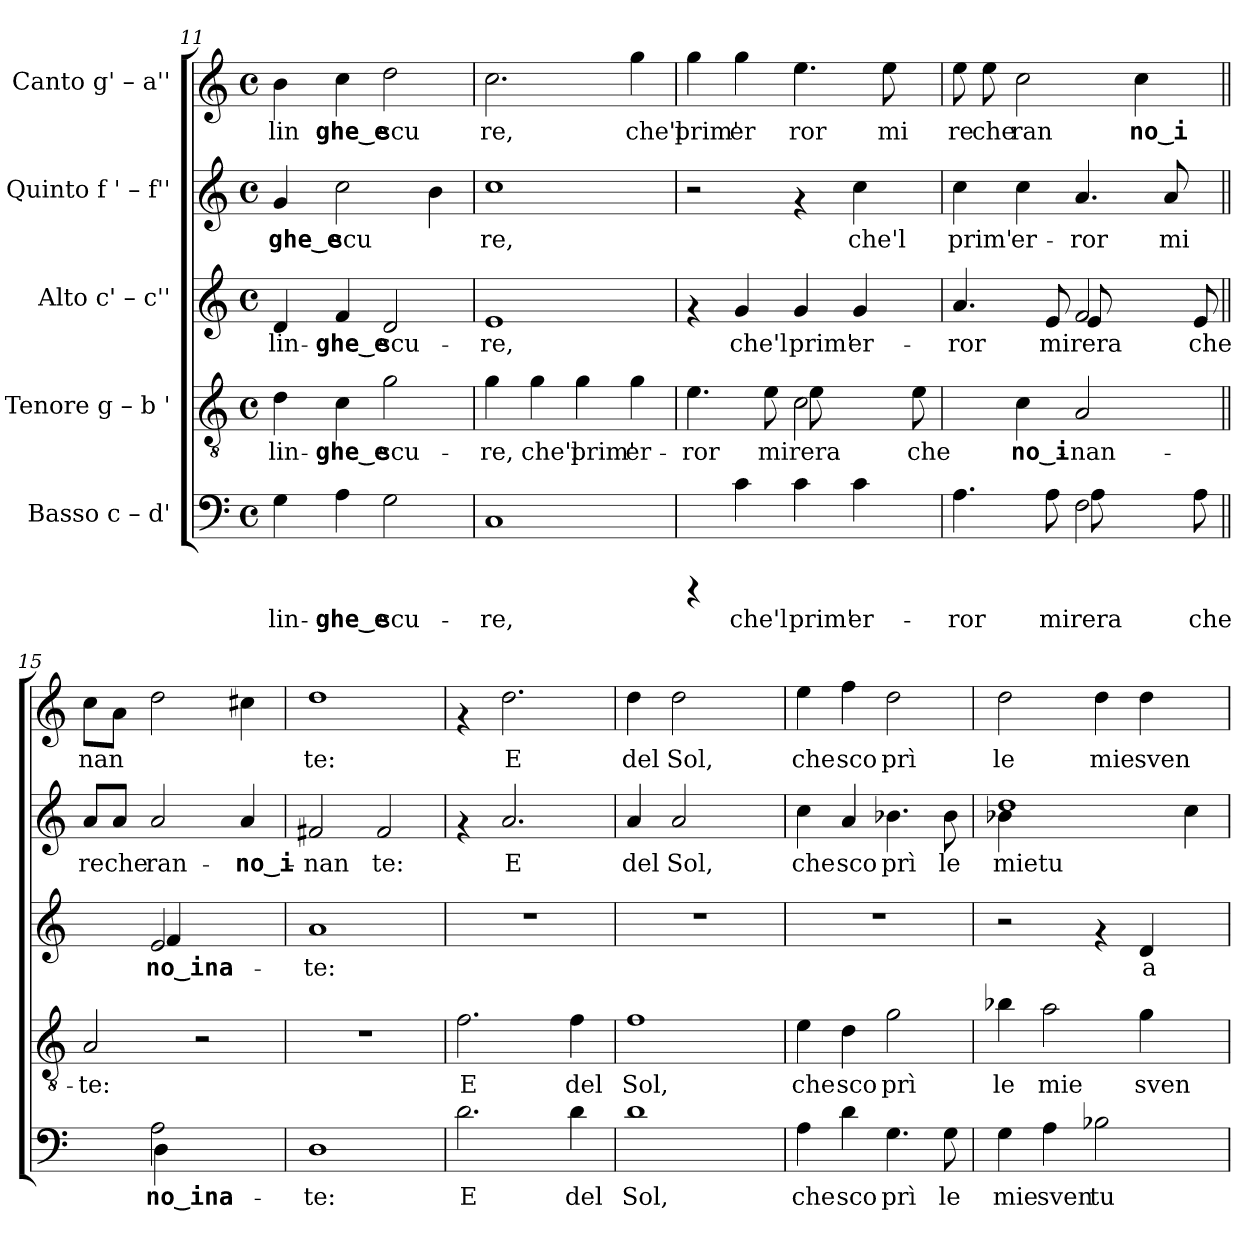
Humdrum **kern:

**kern	**text	**kern	**text	**kern	**text	**kern	**text	**kern	**text
*part5	*part5	*part4	*part4	*part3	*part3	*part2	*part2	*part1	*part1
*staff5	*staff5	*staff4	*staff4	*staff3	*staff3	*staff2	*staff2	*staff1	*staff1
*I"Basso  c – d'	*	*I"Tenore  g – b '	*	*I"Alto  c' – c''	*	*I"Quinto  f ' – f''	*	*I"Canto  g' – a''	*
!!LO:PB:g=z
*clefF4	*	*clefGv2	*	*clefG2	*	*clefG2	*	*clefG2	*
*k[]	*	*k[]	*	*k[]	*	*k[]	*	*k[]	*
*C:	*	*C:	*	*C:	*	*C:	*	*C:	*
*M4/4	*	*M4/4	*	*M4/4	*	*M4/4	*	*M4/4	*
*met(c)	*	*met(c)	*	*met(c)	*	*met(c)	*	*met(c)	*
=11	=11	=11	=11	=11	=11	=11	=11	=11	=11
!	!LO:LY:b:rj	!	!LO:LY:b:rj	!	!LO:LY:b:rj	!	!LO:LY:b:rj	!	!LO:LY:b:rj
4G\	lin-	4d\	lin-	4d/	lin-	4g/	ghe‿e	4b\	lin
!	!LO:LY:b:rj	!	!LO:LY:b:rj	!	!LO:LY:b:rj	!	!LO:LY:b:rj	!	!LO:LY:b:rj
4A\	-ghe‿e	4c\	-ghe‿e	4f/	-ghe‿e	2cc\	scu-	4cc\	ghe‿e
!	!LO:LY:b:rj	!	!LO:LY:b:rj	!	!LO:LY:b:rj	!	!	!	!LO:LY:b:rj
2G\	scu-	2g\	scu-	2d/	scu-	.	.	2dd\	scu
!	!	!	!	!	!	!	!LO:LY:b:rj	!	!
.	.	.	.	.	.	4b\	--	.	.
=12	=12	=12	=12	=12	=12	=12	=12	=12	=12
!	!LO:LY:b:rj	!	!LO:LY:b:rj	!	!LO:LY:b:rj	!	!LO:LY:b:rj	!	!LO:LY:b:rj
1C	-re,	4g\	-re,	1e	-re,	1cc	-re,	2.cc\	re,
!	!	!	!LO:LY:b:rj	!	!	!	!	!	!
.	.	4g\	che'l	.	.	.	.	.	.
!	!	!	!LO:LY:b:rj	!	!	!	!	!	!
.	.	4g\	prim'	.	.	.	.	.	.
!	!	!	!LO:LY:b:rj	!	!	!	!	!	!LO:LY:b:rj
.	.	4g\	er-	.	.	.	.	4gg\	che'l
=13	=13	=13	=13	=13	=13	=13	=13	=13	=13
!	!	!	!LO:LY:b:rj	!	!	!	!	!	!LO:LY:b:rj
*	*	*^	*	*	*	*	*	*	*
4rCCC	.	4.e\	2ryy	-ror	4rf	.	2r	.	4gg\	prim'
!	!LO:LY:b:rj	!	!	!	!	!LO:LY:b:rj	!	!	!	!LO:LY:b:rj
4c\	che'l	.	.	.	4g/	che'l	.	.	4gg\	er
!	!	!	!	!LO:LY:b:rj	!	!	!	!	!	!
.	.	8e\	.	mi	.	.	.	.	.	.
!	!LO:LY:b:rj	!	!	!LO:LY:b:rj	!	!LO:LY:b:rj	!	!	!	!LO:LY:b:rj
4c\	prim'	2c\	8e\	rera	4g/	prim'	4rf	.	4.ee\	ror
.	.	.	2ryy	.	.	.	.	.	.	.
!	!LO:LY:b:rj	!	!	!	!	!LO:LY:b:rj	!	!LO:LY:b:rj	!	!
4c\	er-	.	.	.	4g/	er-	4cc\	che'l	.	.
!	!	!	!	!	!	!	!	!	!	!LO:LY:b:rj
.	.	.	.	.	.	.	.	.	8ee\	mi
!	!	!	!	!LO:LY:b:rj	!	!	!	!	!	!
8ryy	.	8e\	.	che	8ryy	.	8ryy	.	8ryy	.
*	*	*v	*v	*	*	*	*	*	*	*
=14	=14	=14	=14	=14	=14	=14	=14	=14	=14
!	!LO:LY:b:rj	!	!	!	!LO:LY:b:rj	!	!LO:LY:b:rj	!	!LO:LY:b:rj
*^	*	*	*	*^	*	*	*	*	*
4.A\	2ryy	-ror	4ryy	.	4.a/	2ryy	-ror	4cc\	prim'	8ee\	re
!	!	!	!	!	!	!	!	!	!	!	!LO:LY:b:rj
.	.	.	.	.	.	.	.	.	.	8ee\	che
!	!	!	!	!LO:LY:b:rj	!	!	!	!	!LO:LY:b:rj	!	!LO:LY:b:rj
.	.	.	4c\	no‿i-	.	.	.	4cc\	er-	2cc\	ran
!	!	!LO:LY:b:rj	!	!	!	!	!LO:LY:b:rj	!	!	!	!
8A\	.	mi	.	.	8e/	.	mi	.	.	.	.
!	!	!LO:LY:b:rj	!	!LO:LY:b:rj	!	!	!LO:LY:b:rj	!	!LO:LY:b:rj	!	!
2F\	8A\	rera	2A/	-nan-	2f/	8e/	rera	4.a/	-ror	.	.
.	2ryy	.	.	.	.	2ryy	.	.	.	.	.
!	!	!	!	!	!	!	!	!	!	!	!LO:LY:b:rj
.	.	.	.	.	.	.	.	.	.	4cc\	no‿i
!	!	!	!	!	!	!	!	!	!LO:LY:b:rj	!	!
.	.	.	.	.	.	.	.	8a/	mi	.	.
!	!	!LO:LY:b:rj	!	!	!	!	!LO:LY:b:rj	!	!	!	!
8A\	.	che	8ryy	.	8e/	.	che	8ryy	.	8ryy	.
=15||	=15||	=15||	=15||	=15||	=15||	=15||	=15||	=15||	=15||	=15||	=15||
!	!	!	!	!LO:LY:b:rj	!	!	!	!	!LO:LY:b:rj	!	!LO:LY:b:rj
4ryy	4ryy	.	2A/	-te:	4ryy	4ryy	.	8a/L	re	8cc\L	nan
!	!	!	!	!	!	!	!	!	!LO:LY:b:rj	!	!LO:LY:b:rj
.	.	.	.	.	.	.	.	8a/J	che	8a\J	.
!	!	!LO:LY:b:rj	!	!	!	!	!LO:LY:b:rj	!	!LO:LY:b:rj	!	!LO:LY:b:rj
2A\	4D\	no‿ina-	.	.	2e/	4f/	no‿ina-	2a/	ran-	2dd\	.
.	4ryy	.	2r	.	.	4ryy	.	.	.	.	.
!	!	!	!	!	!	!	!	!	!LO:LY:b:rj	!	!LO:LY:b:rj
4ryy	4ryy	.	.	.	4ryy	4ryy	.	4a/	-no‿i-	4cc#X\	.
!!LO:LB:g=z
=16	=16	=16	=16	=16	=16	=16	=16	=16	=16	=16	=16
!	!	!LO:LY:b:rj	!	!	!	!	!LO:LY:b:rj	!	!LO:LY:b:rj	!	!LO:LY:b:rj
*v	*v	*	*	*	*v	*v	*	*	*	*	*
1D	-te:	1r	.	1a	-te:	2f#X/	-nan	1dd	te:
!	!	!	!	!	!	!	!LO:LY:b:rj	!	!
.	.	.	.	.	.	2f#/	te:	.	.
=17	=17	=17	=17	=17	=17	=17	=17	=17	=17
!	!LO:LY:b:rj	!	!LO:LY:b:rj	!	!	!	!	!	!
2.d\	E	2.f\	E	1r	.	4rf	.	4rf	.
!	!	!	!	!	!	!	!LO:LY:b:rj	!	!LO:LY:b:rj
.	.	.	.	.	.	2.a/	E	2.dd\	E
!	!LO:LY:b:rj	!	!LO:LY:b:rj	!	!	!	!	!	!
4d\	del	4f\	del	.	.	.	.	.	.
=18	=18	=18	=18	=18	=18	=18	=18	=18	=18
!	!LO:LY:b:rj	!	!LO:LY:b:rj	!	!	!	!LO:LY:b:rj	!	!LO:LY:b:rj
1d	Sol,	1f	Sol,	1r	.	4a/	del	4dd\	del
!	!	!	!	!	!	!	!LO:LY:b:rj	!	!LO:LY:b:rj
.	.	.	.	.	.	2a/	Sol,	2dd\	Sol,
.	.	.	.	.	.	4ryy	.	4ryy	.
=19	=19	=19	=19	=19	=19	=19	=19	=19	=19
!	!LO:LY:b:rj	!	!LO:LY:b:rj	!	!	!	!LO:LY:b:rj	!	!LO:LY:b:rj
4A\	che	4e\	che	1r	.	4cc\	che	4ee\	che
!	!LO:LY:b:rj	!	!LO:LY:b:rj	!	!	!	!LO:LY:b:rj	!	!LO:LY:b:rj
4d\	sco	4d\	sco	.	.	4a/	sco	4ff\	sco
!	!LO:LY:b:rj	!	!LO:LY:b:rj	!	!	!	!LO:LY:b:rj	!	!LO:LY:b:rj
4.G\	prì	2g\	prì	.	.	4.b-X\	prì	2dd\	prì
!	!LO:LY:b:rj	!	!	!	!	!	!LO:LY:b:rj	!	!
8G\	le	.	.	.	.	8b-\	le	.	.
=20	=20	=20	=20	=20	=20	=20	=20	=20	=20
!	!LO:LY:b:rj	!	!LO:LY:b:rj	!	!	!	!LO:LY:b:rj	!	!LO:LY:b:rj
*	*	*	*	*	*	*^	*	*	*
4G\	mie	4b-X\	le	2r	.	1dd	4b-X\	mietu	2dd\	le
!	!LO:LY:b:rj	!	!LO:LY:b:rj	!	!	!	!	!	!	!
4A\	sven	2a\	mie	.	.	.	1ryy	.	.	.
!	!LO:LY:b:rj	!	!	!	!	!	!	!	!	!LO:LY:b:rj
2B-X\	tu	.	.	4rf	.	.	.	.	4dd\	mie
!	!	!	!LO:LY:b:rj	!	!LO:LY:b:rj	!	!	!	!	!LO:LY:b:rj
.	.	4g\	sven	4d/	a	.	.	.	4dd\	sven
!	!	!	!	!	!	!	!	!LO:LY:b:rj	!	!
4ryy	.	4ryy	.	4ryy	.	4cc\	.	.	4ryy	.
*	*	*	*	*	*	*v	*v	*	*	*
=	=	=	=	=	=	=	=	=	=
*-	*-	*-	*-	*-	*-	*-	*-	*-	*-
